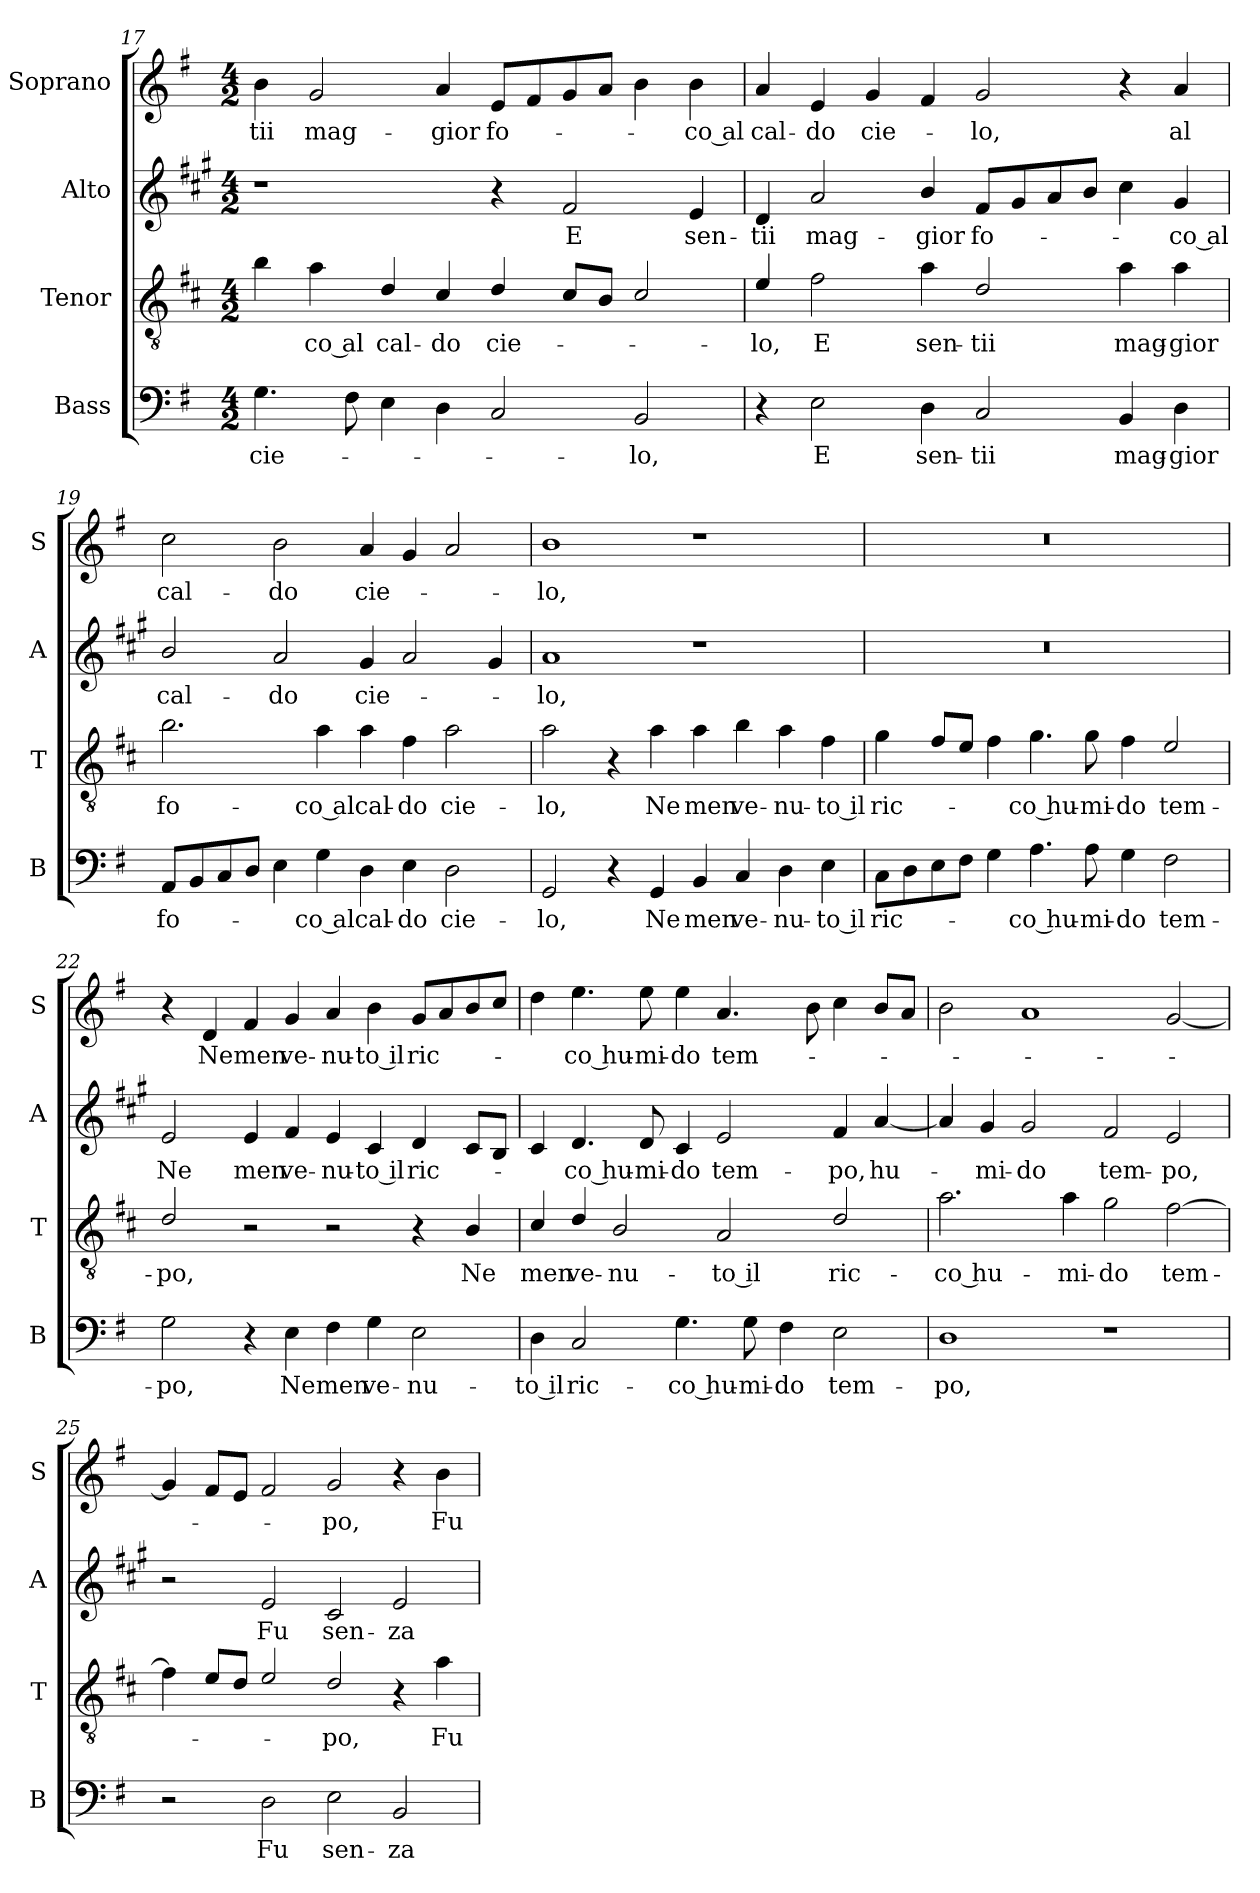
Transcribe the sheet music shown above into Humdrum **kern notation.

**kern	**text	**kern	**text	**kern	**text	**kern	**text
*part4	*part4	*part3	*part3	*part2	*part2	*part1	*part1
*staff4	*staff4	*staff3	*staff3	*staff2	*staff2	*staff1	*staff1
*I"Bass	*	*I"Tenor	*	*I"Alto	*	*I"Soprano	*
*I'B	*	*I'T	*	*I'A	*	*I'S	*
*clefF4	*	*clefGv2	*	*clefG2	*	*clefG2	*
*	*	*ITrd4c7	*	*ITrd1c2	*	*	*
*k[f#]	*	*k[f#]	*	*k[f#]	*	*k[f#]	*
*G:	*	*G:	*	*G:	*	*G:	*
*M4/2	*	*M4/2	*	*M4/2	*	*M4/2	*
=17	=17	=17	=17	=17	=17	=17	=17
!	!LO:LY:b	!	!	!	!	!	!LO:LY:b
4.G\	cie-	4e\	.	1r	.	4b\	-tii
!	!	!	!LO:LY:b	!	!	!	!LO:LY:b
.	.	4d\	-co al	.	.	2g/	mag-
8F#\	.	.	.	.	.	.	.
!	!	!	!LO:LY:b	!	!	!	!
4E\	.	4G/	cal-	.	.	.	.
!	!	!	!LO:LY:b	!	!	!	!LO:LY:b
4D\	.	4F#/	-do	.	.	4a/	-gior
!	!	!	!LO:LY:b	!	!	!	!LO:LY:b
2C/	.	4G/	cie-	4r	.	8e/L	fo-
.	.	.	.	.	.	8f#/	.
!	!	!	!	!	!LO:LY:b	!	!
.	.	8F#/L	.	2e/	E	8g/	.
.	.	8E/J	.	.	.	8a/J	.
!	!LO:LY:b	!	!	!	!	!	!
2BB/	-lo,	2F#/	.	.	.	4b\	.
!	!	!	!	!	!LO:LY:b	!	!LO:LY:b
.	.	.	.	4d/	sen-	4b\	-co al
!!LO:PB:g=z
=18	=18	=18	=18	=18	=18	=18	=18
!	!	!	!LO:LY:b	!	!LO:LY:b	!	!LO:LY:b
4r	.	4A/	-lo,	4c/	-tii	4a/	cal-
!	!LO:LY:b	!	!LO:LY:b	!	!LO:LY:b	!	!LO:LY:b
2E\	E	2B\	E	2g/	mag-	4e/	-do
!	!	!	!	!	!	!	!LO:LY:b
.	.	.	.	.	.	4g/	cie-
!	!LO:LY:b	!	!LO:LY:b	!	!LO:LY:b	!	!
4D\	sen-	4d\	sen-	4a/	-gior	4f#/	.
!	!LO:LY:b	!	!LO:LY:b	!	!LO:LY:b	!	!LO:LY:b
2C/	-tii	2G/	-tii	8e/L	fo-	2g/	-lo,
.	.	.	.	8f#/	.	.	.
.	.	.	.	8g/	.	.	.
.	.	.	.	8a/J	.	.	.
!	!LO:LY:b	!	!LO:LY:b	!	!	!	!
4BB/	mag-	4d\	mag-	4b\	.	4r	.
!	!LO:LY:b	!	!LO:LY:b	!	!LO:LY:b	!	!LO:LY:b
4D\	-gior	4d\	-gior	4f#/	-co al	4a/	al
=19	=19	=19	=19	=19	=19	=19	=19
!	!LO:LY:b	!	!LO:LY:b	!	!LO:LY:b	!	!LO:LY:b
8AA/L	fo-	2.e\	fo-	2a/	cal-	2cc\	cal-
8BB/	.	.	.	.	.	.	.
8C/	.	.	.	.	.	.	.
8D/J	.	.	.	.	.	.	.
!	!	!	!	!	!LO:LY:b	!	!LO:LY:b
4E\	.	.	.	2g/	-do	2b\	-do
!	!LO:LY:b	!	!LO:LY:b	!	!	!	!
4G\	-co al	4d\	-co al	.	.	.	.
!	!LO:LY:b	!	!LO:LY:b	!	!LO:LY:b	!	!LO:LY:b
4D\	cal-	4d\	cal-	4f#/	cie-	4a/	cie-
!	!LO:LY:b	!	!LO:LY:b	!	!	!	!
4E\	-do	4B\	-do	2g/	.	4g/	.
!	!LO:LY:b	!	!LO:LY:b	!	!	!	!
2D\	cie-	2d\	cie-	.	.	2a/	.
.	.	.	.	4f#/	.	.	.
=20	=20	=20	=20	=20	=20	=20	=20
!	!LO:LY:b	!	!LO:LY:b	!	!LO:LY:b	!	!LO:LY:b
2GG/	-lo,	2d\	-lo,	1g	-lo,	1b	-lo,
4r	.	4r	.	.	.	.	.
!	!LO:LY:b	!	!LO:LY:b	!	!	!	!
4GG/	Ne	4d\	Ne	.	.	.	.
!	!LO:LY:b	!	!LO:LY:b	!	!	!	!
4BB/	men	4d\	men	1r	.	1r	.
!	!LO:LY:b	!	!LO:LY:b	!	!	!	!
4C/	ve-	4e\	ve-	.	.	.	.
!	!LO:LY:b	!	!LO:LY:b	!	!	!	!
4D\	-nu-	4d\	-nu-	.	.	.	.
!	!LO:LY:b	!	!LO:LY:b	!	!	!	!
4E\	-to il	4B\	-to il	.	.	.	.
!!LO:LB:g=z
=21	=21	=21	=21	=21	=21	=21	=21
!	!LO:LY:b	!	!LO:LY:b	!	!	!	!
8C\L	ric-	4c\	ric-	0r	.	0r	.
8D\	.	.	.	.	.	.	.
8E\	.	8B/L	.	.	.	.	.
8F#\J	.	8A/J	.	.	.	.	.
4G\	.	4B\	.	.	.	.	.
!	!LO:LY:b	!	!LO:LY:b	!	!	!	!
4.A\	-co hu-	4.c\	-co hu-	.	.	.	.
!	!LO:LY:b	!	!LO:LY:b	!	!	!	!
8A\	-mi-	8c\	-mi-	.	.	.	.
!	!LO:LY:b	!	!LO:LY:b	!	!	!	!
4G\	-do	4B\	-do	.	.	.	.
!	!LO:LY:b	!	!LO:LY:b	!	!	!	!
2F#\	tem-	2A/	tem-	.	.	.	.
=22	=22	=22	=22	=22	=22	=22	=22
!	!LO:LY:b	!	!LO:LY:b	!	!LO:LY:b	!	!
2G\	-po,	2G/	-po,	2d/	Ne	4r	.
!	!	!	!	!	!	!	!LO:LY:b
.	.	.	.	.	.	4d/	Ne
!	!	!	!	!	!LO:LY:b	!	!LO:LY:b
4r	.	2r	.	4d/	men	4f#/	men
!	!LO:LY:b	!	!	!	!LO:LY:b	!	!LO:LY:b
4E\	Ne	.	.	4e/	ve-	4g/	ve-
!	!LO:LY:b	!	!	!	!LO:LY:b	!	!LO:LY:b
4F#\	men	2r	.	4d/	-nu-	4a/	-nu-
!	!LO:LY:b	!	!	!	!LO:LY:b	!	!LO:LY:b
4G\	ve-	.	.	4B/	-to il	4b\	-to il
!	!LO:LY:b	!	!	!	!LO:LY:b	!	!LO:LY:b
2E\	-nu-	4r	.	4c/	ric-	8g/L	ric-
.	.	.	.	.	.	8a/	.
!	!	!	!LO:LY:b	!	!	!	!
.	.	4E/	Ne	8B/L	.	8b/	.
.	.	.	.	8A/J	.	8cc/J	.
=23	=23	=23	=23	=23	=23	=23	=23
!	!LO:LY:b	!	!LO:LY:b	!	!	!	!
4D\	-to il	4F#/	men	4B/	.	4dd\	.
!	!LO:LY:b	!	!LO:LY:b	!	!LO:LY:b	!	!LO:LY:b
2C/	ric-	4G/	ve-	4.c/	-co hu-	4.ee\	-co hu-
!	!	!	!LO:LY:b	!	!	!	!
.	.	2E/	-nu-	.	.	.	.
!	!	!	!	!	!LO:LY:b	!	!LO:LY:b
.	.	.	.	8c/	-mi-	8ee\	-mi-
!	!LO:LY:b	!	!	!	!LO:LY:b	!	!LO:LY:b
4.G\	-co hu-	.	.	4B/	-do	4ee\	-do
!	!	!	!LO:LY:b	!	!LO:LY:b	!	!LO:LY:b
.	.	2D/	-to il	2d/	tem-	4.a/	tem-
!	!LO:LY:b	!	!	!	!	!	!
8G\	-mi-	.	.	.	.	.	.
!	!LO:LY:b	!	!	!	!	!	!
4F#\	-do	.	.	.	.	.	.
.	.	.	.	.	.	8b\	.
!	!LO:LY:b	!	!LO:LY:b	!	!LO:LY:b	!	!
2E\	tem-	2G/	ric-	4e/	-po,	4cc\	.
!	!	!	!	!	!LO:LY:b	!	!
.	.	.	.	[4g/	hu-	8b/L	.
.	.	.	.	.	.	8a/J	.
!!LO:LB:g=z
=24	=24	=24	=24	=24	=24	=24	=24
!	!LO:LY:b	!	!LO:LY:b	!	!	!	!
1D	-po,	2.d\	-co hu-	4g/]	.	2b\	.
!	!	!	!	!	!LO:LY:b	!	!
.	.	.	.	4f#/	-mi-	.	.
!	!	!	!	!	!LO:LY:b	!	!
.	.	.	.	2f#/	-do	1a	.
!	!	!	!LO:LY:b	!	!	!	!
.	.	4d\	-mi-	.	.	.	.
!	!	!	!LO:LY:b	!	!LO:LY:b	!	!
1r	.	2c\	-do	2e/	tem-	.	.
!	!	!	!LO:LY:b	!	!LO:LY:b	!	!
.	.	[2B\	tem-	2d/	-po,	[2g/	.
=25	=25	=25	=25	=25	=25	=25	=25
2r	.	4B\]	.	2r	.	4g/]	.
.	.	8A/L	.	.	.	8f#/L	.
.	.	8G/J	.	.	.	8e/J	.
!	!LO:LY:b	!	!	!	!LO:LY:b	!	!
2D\	Fu	2A/	.	2d/	Fu	2f#/	.
!	!LO:LY:b	!	!LO:LY:b	!	!LO:LY:b	!	!LO:LY:b
2E\	sen-	2G/	-po,	2B/	sen-	2g/	-po,
!	!LO:LY:b	!	!	!	!LO:LY:b	!	!
2BB/	-za	4r	.	2d/	-za	4r	.
!	!	!	!LO:LY:b	!	!	!	!LO:LY:b
.	.	4d\	Fu	.	.	4b\	Fu
=	=	=	=	=	=	=	=
*-	*-	*-	*-	*-	*-	*-	*-
